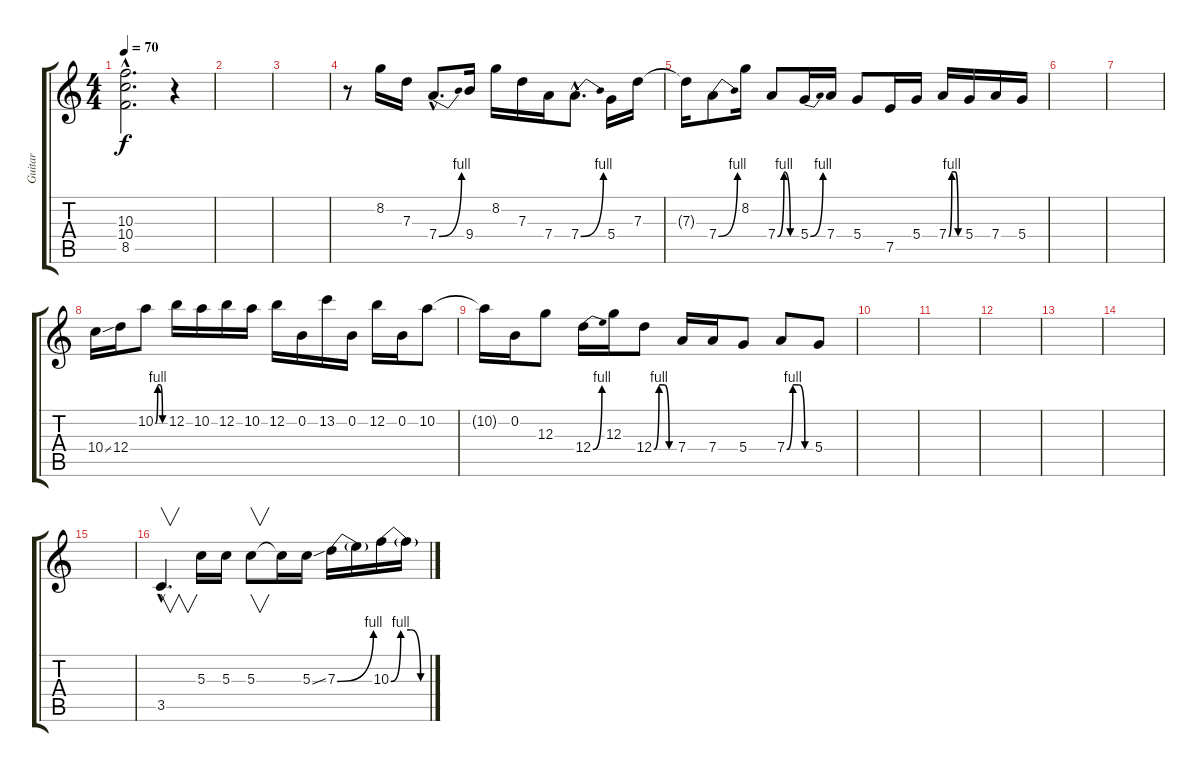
\track ("Guitar" "Guitar") {instrument overdrivenguitar}
\staff {score tabs}
\tuning (E4 B3 G3 D3 A2 E2) {hide}
\ts (4 4)
\tempo 70
\clef g2
\ks c
(10.3{hac t} 10.4{hac t} 8.5{hac t}).2{d dy f} r.4 |
|
|
r.8 8.2.16 7.3.16 7.4{be (bend 0 0 60 4) hac}.8{d} 9.4.16 8.2.16 7.3.16 7.4.16 7.4{be (bend 0 0 60 4) hac}.8{d} 5.4.16 7.3.16 |
7.3{t}.16 7.4{be (bend 0 0 60 4)}.8 8.2.16 7.4{be (custom 0 0 20 4 40 0 60 0)}.8 5.4{be (bend 0 0 60 4)}.16 7.4.16 5.4.8 7.5.16 5.4.16 7.4{be (custom 0 0 15 4 30 4 45 0 60 0)}.16 5.4.16 7.4.16 5.4.16 |
|
|
10.4{ss}.16 12.4.16 10.2{be (custom 0 0 15 4 30 4 45 0 60 0)}.8 12.2.16 10.2.16 12.2.16 10.2.16 12.2.16 0.2.16 13.2.16 0.2.16 12.2.16 0.2.16 10.2.8 |
10.2{t}.16 0.2.16 12.3.8 12.4{be (bend 0 0 60 4)}.16 12.3.16 12.4{be (custom 0 0 15 4 30 4 45 0 60 0)}.8 7.4.16 7.4.16 5.4.8 7.4{be (custom 0 0 15 4 30 4 45 0 60 0)}.8 5.4.8 |
|
|
|
|
|
|
3.5{hac}.4{v d} 5.3.16 5.3.16 5.3.8{v} 5.3{t}.16 5.3{ss}.16 7.3{be (bend 0 0 60 4)}.16 7.3{t}.16 10.3{be (custom 0 0 15 4 30 4 45 0 60 0)}.16 10.3{t}.16
